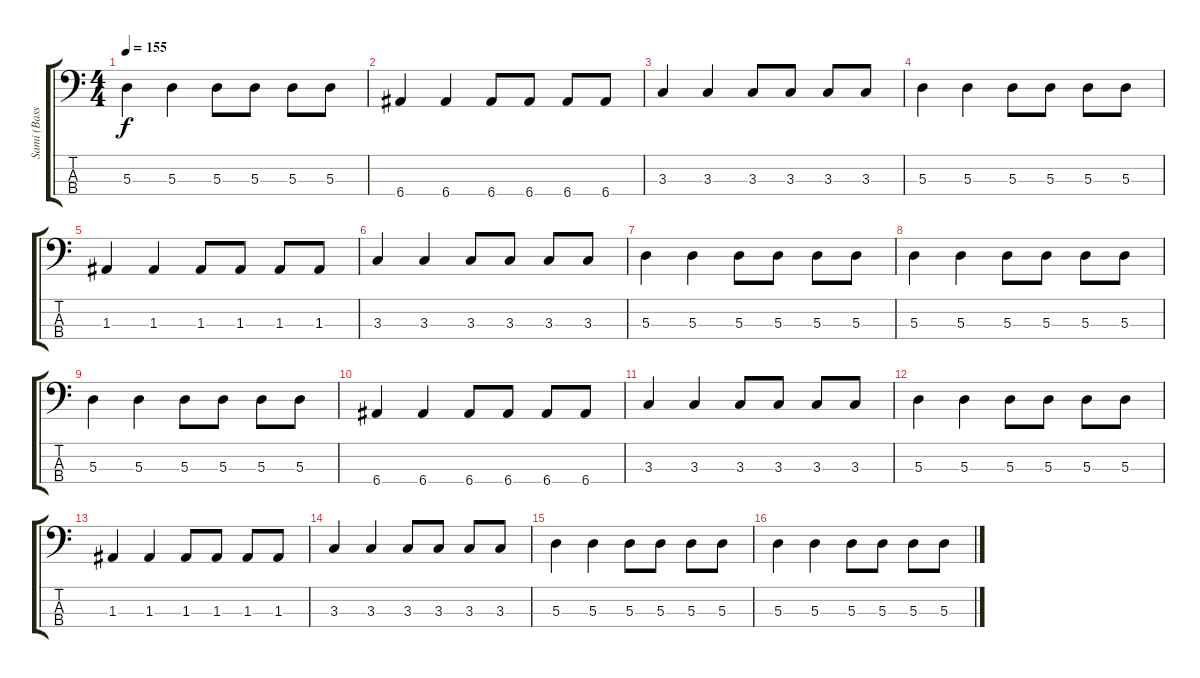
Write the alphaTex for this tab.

\track ("Sami (Bass)" "Sami (Bass") {instrument electricbasspick}
\staff {score tabs}
\tuning (G2 D2 A1 E1) {hide}
\ts (4 4)
\tempo 155
\clef f4
\ks c
5.3.4{dy f} 5.3.4 5.3.8 5.3.8 5.3.8 5.3.8 |
6.4.4 6.4.4 6.4.8 6.4.8 6.4.8 6.4.8 |
3.3.4 3.3.4 3.3.8 3.3.8 3.3.8 3.3.8 |
5.3.4 5.3.4 5.3.8 5.3.8 5.3.8 5.3.8 |
1.3.4 1.3.4 1.3.8 1.3.8 1.3.8 1.3.8 |
3.3.4 3.3.4 3.3.8 3.3.8 3.3.8 3.3.8 |
5.3.4 5.3.4 5.3.8 5.3.8 5.3.8 5.3.8 |
5.3.4 5.3.4 5.3.8 5.3.8 5.3.8 5.3.8 |
5.3.4 5.3.4 5.3.8 5.3.8 5.3.8 5.3.8 |
6.4.4 6.4.4 6.4.8 6.4.8 6.4.8 6.4.8 |
3.3.4 3.3.4 3.3.8 3.3.8 3.3.8 3.3.8 |
5.3.4 5.3.4 5.3.8 5.3.8 5.3.8 5.3.8 |
1.3.4 1.3.4 1.3.8 1.3.8 1.3.8 1.3.8 |
3.3.4 3.3.4 3.3.8 3.3.8 3.3.8 3.3.8 |
5.3.4 5.3.4 5.3.8 5.3.8 5.3.8 5.3.8 |
5.3.4 5.3.4 5.3.8 5.3.8 5.3.8 5.3.8
